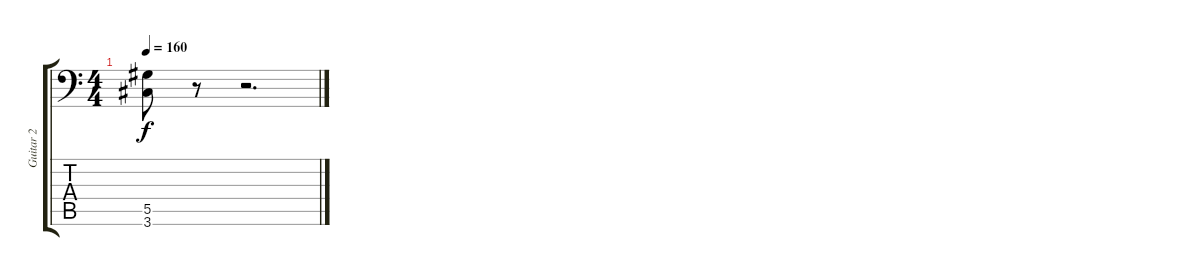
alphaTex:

\track ("Guitar 2" "Guitar 2") {instrument distortionguitar}
\staff {score tabs}
\tuning (Bb3 F3 Db3 Ab2 Eb2 Bb1) {hide}
\ts (4 4)
\tempo 160
\clef f4
\ks c
(5.5 3.6).8{dy f} r.8 r.2{d}
